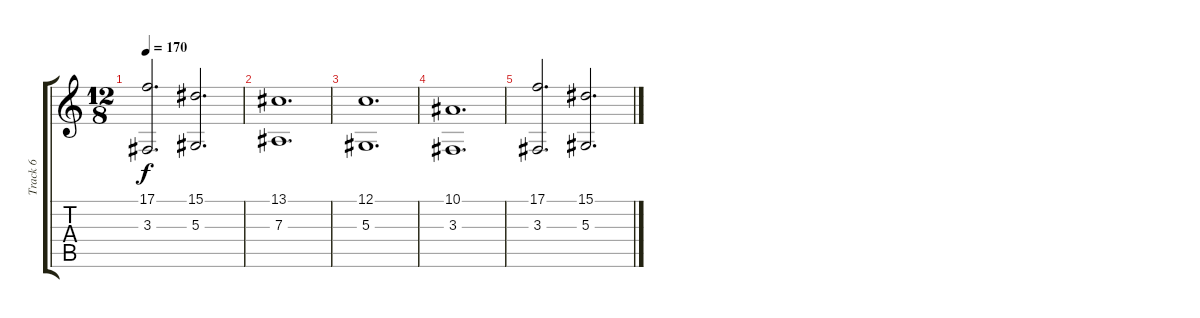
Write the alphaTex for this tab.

\track ("Track 6" "Track 6") {instrument lead6voice}
\staff {score tabs}
\tuning (C4 G3 Eb3 Bb2 F2 C2) {hide}
\ts (12 8)
\tempo 170
\clef g2
\ks c
(17.1 3.3).2{d dy f} (15.1 5.3).2{d} |
(13.1 7.3).1{d} |
(12.1 5.3).1{d} |
(10.1 3.3).1{d} |
(17.1 3.3).2{d} (15.1 5.3).2{d}
